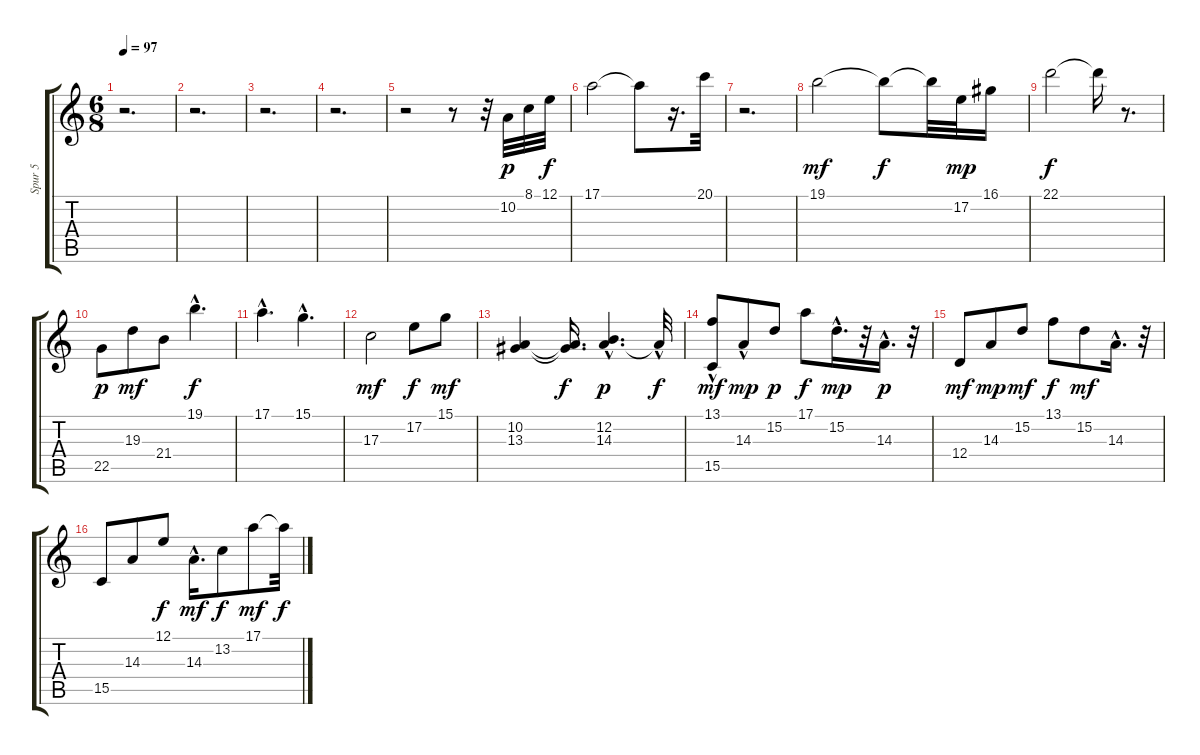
\track ("Spur 5" "Spur 5") {instrument acousticgrandpiano}
\staff {score tabs}
\tuning (E4 B3 G3 D3 A2 E2) {hide}
\ts (6 8)
\tempo 97
\clef g2
\ks c
r.2{d dy p} |
r.2{d} |
r.2{d} |
r.2{d} |
r.2 r.8 r.32 10.2.32 8.1.32 12.1.32{dy f} |
17.1.2 17.1{t}.8 r.16{d} 20.1.32 |
r.2{d} |
19.1.2{dy mf} 19.1{t}.8{dy f} 19.1{t}.32 17.2.32{dy mp} 16.1.16 |
22.1.2{dy f} 22.1{t}.16 r.8{d} |
22.5.8{dy p} 19.3.8{dy mf} 21.4.8 19.1{hac}.4{d dy f} |
17.1{hac}.4{d} 15.1{hac}.4{d} |
17.3.2{dy mf} 17.2.8{dy f} 15.1.8{dy mf} |
(10.2 13.3).4 (10.2{t} 13.3{t}).16{d dy f} (12.2{hac} 14.3{hac}).4{d dy p} 14.3{hac t}.32{dy f} |
(13.1 15.5{hac}).8{dy mf} 14.3{hac}.8{dy mp} 15.2.8{dy p} 17.1.8{dy f} 15.2{hac}.16{d dy mp} r.32 14.3{hac}.16{d dy p} r.32 |
12.4.8{dy mf} 14.3.8{dy mp} 15.2.8{dy mf} 13.1.8{dy f} 15.2.8{dy mf} 14.3{hac}.16{d} r.32 |
15.5.8 14.3.8 12.1.8{dy f} 14.3{hac}.16{d dy mf} 13.2.8{dy f} 17.1.8{dy mf} 17.1{t}.32{dy f}
